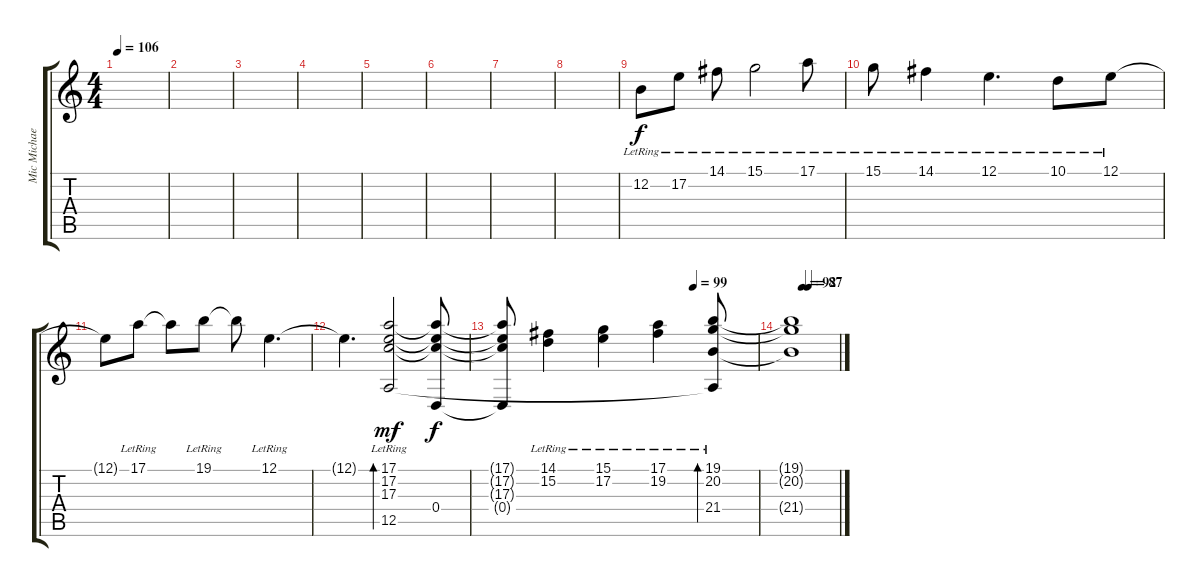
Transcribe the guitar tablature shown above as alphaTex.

\track ("Mic Michaeli - Piano" "Mic Michae") {instrument electricgrandpiano}
\staff {score tabs}
\tuning (E4 B3 G3 D3 A2 E2) {hide}
\ts (4 4)
\tempo 106
\clef g2
\ks c
|
|
|
|
|
|
|
|
12.2{lr}.8 17.2{lr}.8 14.1{lr}.8 15.1{lr}.2 17.1{lr}.8 |
15.1{lr}.8 14.1{lr}.4 12.1{lr}.4{d} 10.1{lr}.8 12.1{lr}.8 |
12.1{t}.8 17.1{lr}.8 17.1{t}.8 19.1{lr}.8 19.1{t}.8 12.1{lr}.4{d} |
12.1{t}.4{d} (17.1{lr} 17.2{lr} 17.3 12.5).2{bd 240 dy mf} (17.1{t} 17.2{t} 17.3{t} 0.4).8{dy f} |
\tempo (99 0.75)
(17.1{t} 17.2{t} 17.3{t} 0.4{t}).8 (14.1{lr} 15.2{lr}).4 (15.1{lr} 17.2{lr}).4 (17.1{lr} 19.2{lr}).4 (19.1{lr} 20.2 21.4 12.5{t}).8{bd 240} |
\tempo (92 0.25)
\tempo (87 0.375)
(19.1{t} 20.2{t} 21.4{t}).1
